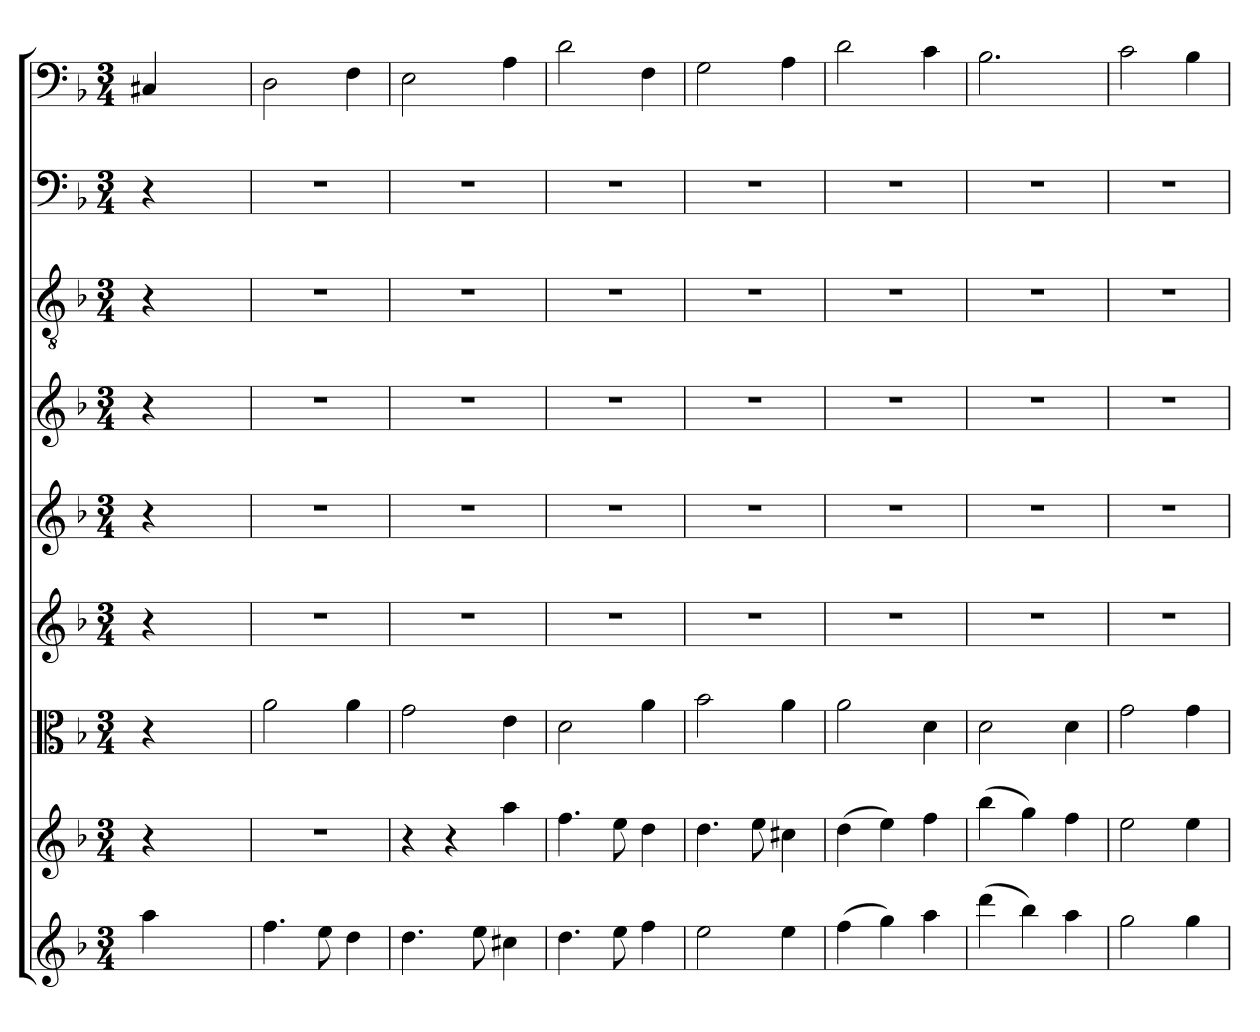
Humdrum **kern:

**kern	**kern	**kern	**kern	**kern	**kern	**kern	**kern	**kern
*part9	*part8	*part7	*part6	*part5	*part4	*part3	*part2	*part1
*staff9	*staff8	*staff7	*staff6	*staff5	*staff4	*staff3	*staff2	*staff1
*clefG2	*clefG2	*clefC3	*clefG2	*clefG2	*clefG2	*clefGv2	*clefF4	*clefF4
*k[b-]	*k[b-]	*k[b-]	*k[b-]	*k[b-]	*k[b-]	*k[b-]	*k[b-]	*k[b-]
*d:	*d:	*d:	*d:	*d:	*d:	*d:	*d:	*d:
*M3/4	*M3/4	*M3/4	*M3/4	*M3/4	*M3/4	*M3/4	*M3/4	*M3/4
=	=	=	=	=	=	=	=	=
4aa\	4r	4r	4r	4r	4r	4r	4r	4C#X/
2ryy	2ryy	2ryy	2ryy	2ryy	2ryy	2ryy	2ryy	2ryy
=1	=1	=1	=1	=1	=1	=1	=1	=1
4.ff\	2.r	2a\	2.r	2.r	2.r	2.r	2.r	2D\
8ee\	.	.	.	.	.	.	.	.
4dd\	.	4a\	.	.	.	.	.	4F\
=2	=2	=2	=2	=2	=2	=2	=2	=2
4.dd\	4r	2g\	2.r	2.r	2.r	2.r	2.r	2E\
.	4r	.	.	.	.	.	.	.
8ee\	.	.	.	.	.	.	.	.
4cc#X\	4aa\	4e\	.	.	.	.	.	4A\
=3	=3	=3	=3	=3	=3	=3	=3	=3
4.dd\	4.ff\	2d\	2.r	2.r	2.r	2.r	2.r	2d\
8ee\	8ee\	.	.	.	.	.	.	.
4ff\	4dd\	4a\	.	.	.	.	.	4F\
=4	=4	=4	=4	=4	=4	=4	=4	=4
2ee\	4.dd\	2b-\	2.r	2.r	2.r	2.r	2.r	2G\
.	8ee\	.	.	.	.	.	.	.
4ee\	4cc#X\	4a\	.	.	.	.	.	4A\
=5	=5	=5	=5	=5	=5	=5	=5	=5
(4ff\	(4dd\	2a\	2.r	2.r	2.r	2.r	2.r	2d\
4gg\)	4ee\)	.	.	.	.	.	.	.
4aa\	4ff\	4d\	.	.	.	.	.	4c\
=6	=6	=6	=6	=6	=6	=6	=6	=6
(4ddd\	(4bb-\	2d\	2.r	2.r	2.r	2.r	2.r	2.B-\
4bb-\)	4gg\)	.	.	.	.	.	.	.
4aa\	4ff\	4d\	.	.	.	.	.	.
=7	=7	=7	=7	=7	=7	=7	=7	=7
2gg\	2ee\	2g\	2.r	2.r	2.r	2.r	2.r	2c\
4gg\	4ee\	4g\	.	.	.	.	.	4B-\
=	=	=	=	=	=	=	=	=
*-	*-	*-	*-	*-	*-	*-	*-	*-
